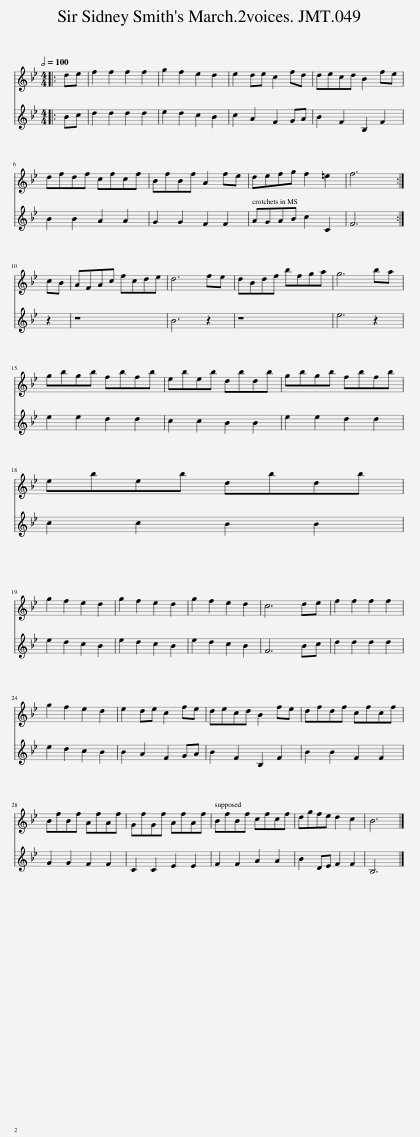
X:1
%%score 1 2
L:1/8
Q:1/2=100
M:4/4
I:linebreak $
K:Bb
V:1 treble
V:2 treble
V:1
|: de | f2 f2 f2 f2 | g2 f2 e2 d2 | e2 de c2 fd | decd B2 fe |$ %5
 dfdf cfcf | BfBf A2 fe | defg f2 =e2 | f6 :|$ cB | %10
 AFAc fcde | d6 fe | dBdf bfga | g6 ba |$ gbgb fbfb | %15
 ebeb dbdb | gbgb fbfb |$ ebeb dbdb |$ g2 f2 e2 d2 | g2 f2 e2 d2 | %20
 g2 f2 e2 d2 | c6 de | f2 f2 f2 f2 |$ g2 f2 e2 d2 | e2 de c2 fe | %25
 decd B2 fe | dfdf cfcf |$ BfBf AfAf | GfGf AfAf | BfBf cfcf | %30
 dgfe d2 c2 | B6 |] %32
V:2
|: Bc | d2 d2 d2 d2 | e2 d2 c2 B2 | c2 A2 F2 GA | B2 F2 B,2 F2 |$ %5
 B2 B2 A2 A2 | G2 G2 F2 F2 | AGAB c2 C2 | F6 :|$ z2 | %10
 z8 | B6 z2 | z8 | e6 z2 |$ e2 e2 d2 d2 | %15
 c2 c2 B2 B2 | e2 e2 d2 d2 |$ c2 c2 B2 B2 |$ e2 d2 c2 B2 | e2 d2 c2 B2 | %20
 e2 d2 c2 B2 | F6 Bc | d2 d2 d2 d2 |$ e2 d2 c2 B2 | B2 A2 F2 GA | %25
 B2 F2 B,2 F2 | B2 B2 F2 F2 |$ G2 G2 F2 F2 | C2 C2 E2 E2 | F2 F2 A2 A2 | %30
 B2 DE F2 F2 | B,6 |] %32
